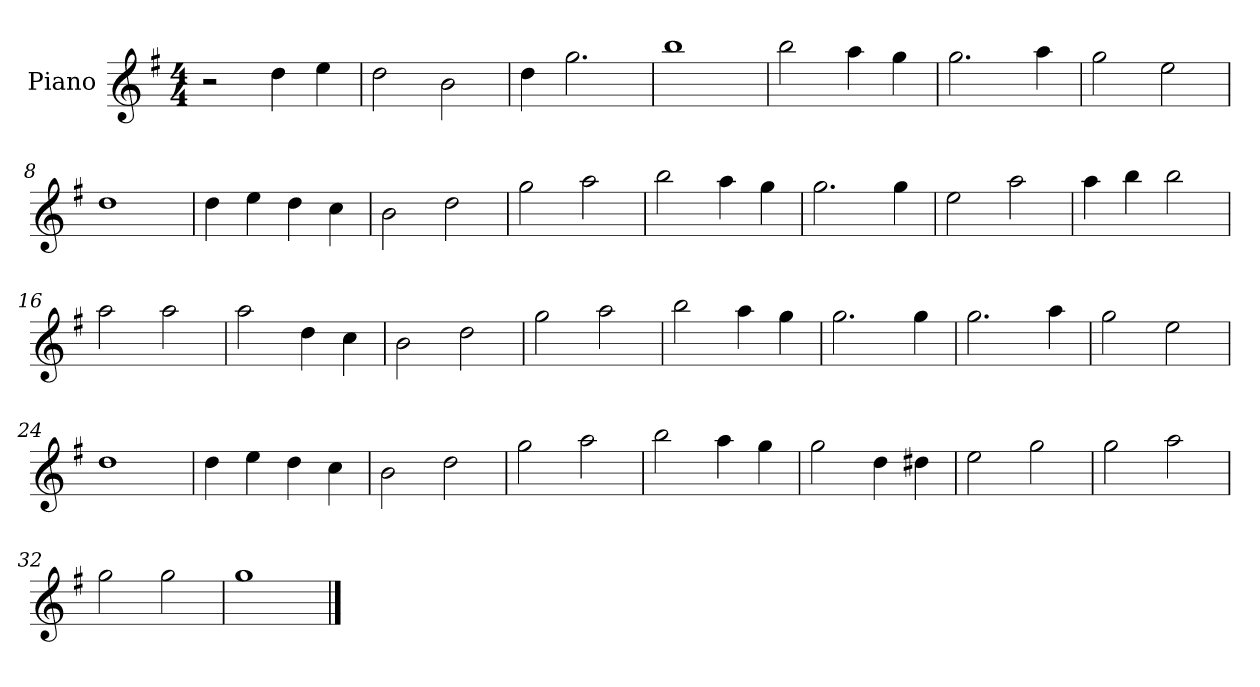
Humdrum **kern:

**kern
*part1
*staff1
*I"Piano
*I'Pno
*clefG2
*k[f#]
*M4/4
=1
2r
4dd\
4ee\
=2
2dd\
2b\
=3
4dd\
2.gg\
=4
1bb
=5
2bb\
4aa\
4gg\
=6
2.gg\
4aa\
=7
2gg\
2ee\
=8
1dd
=9
4dd\
4ee\
4dd\
4cc\
=10
2b\
2dd\
=11
2gg\
2aa\
=12
2bb\
4aa\
4gg\
=13
2.gg\
4gg\
=14
2ee\
2aa\
=15
4aa\
4bb\
2bb\
=16
2aa\
2aa\
=17
2aa\
4dd\
4cc\
=18
2b\
2dd\
=19
2gg\
2aa\
=20
2bb\
4aa\
4gg\
=21
2.gg\
4gg\
=22
2.gg\
4aa\
=23
2gg\
2ee\
=24
1dd
=25
4dd\
4ee\
4dd\
4cc\
=26
2b\
2dd\
=27
2gg\
2aa\
=28
2bb\
4aa\
4gg\
=29
2gg\
4dd\
4dd#X\
=30
2ee\
2gg\
=31
2gg\
2aa\
=32
2gg\
2gg\
=33
1gg
==
*-
